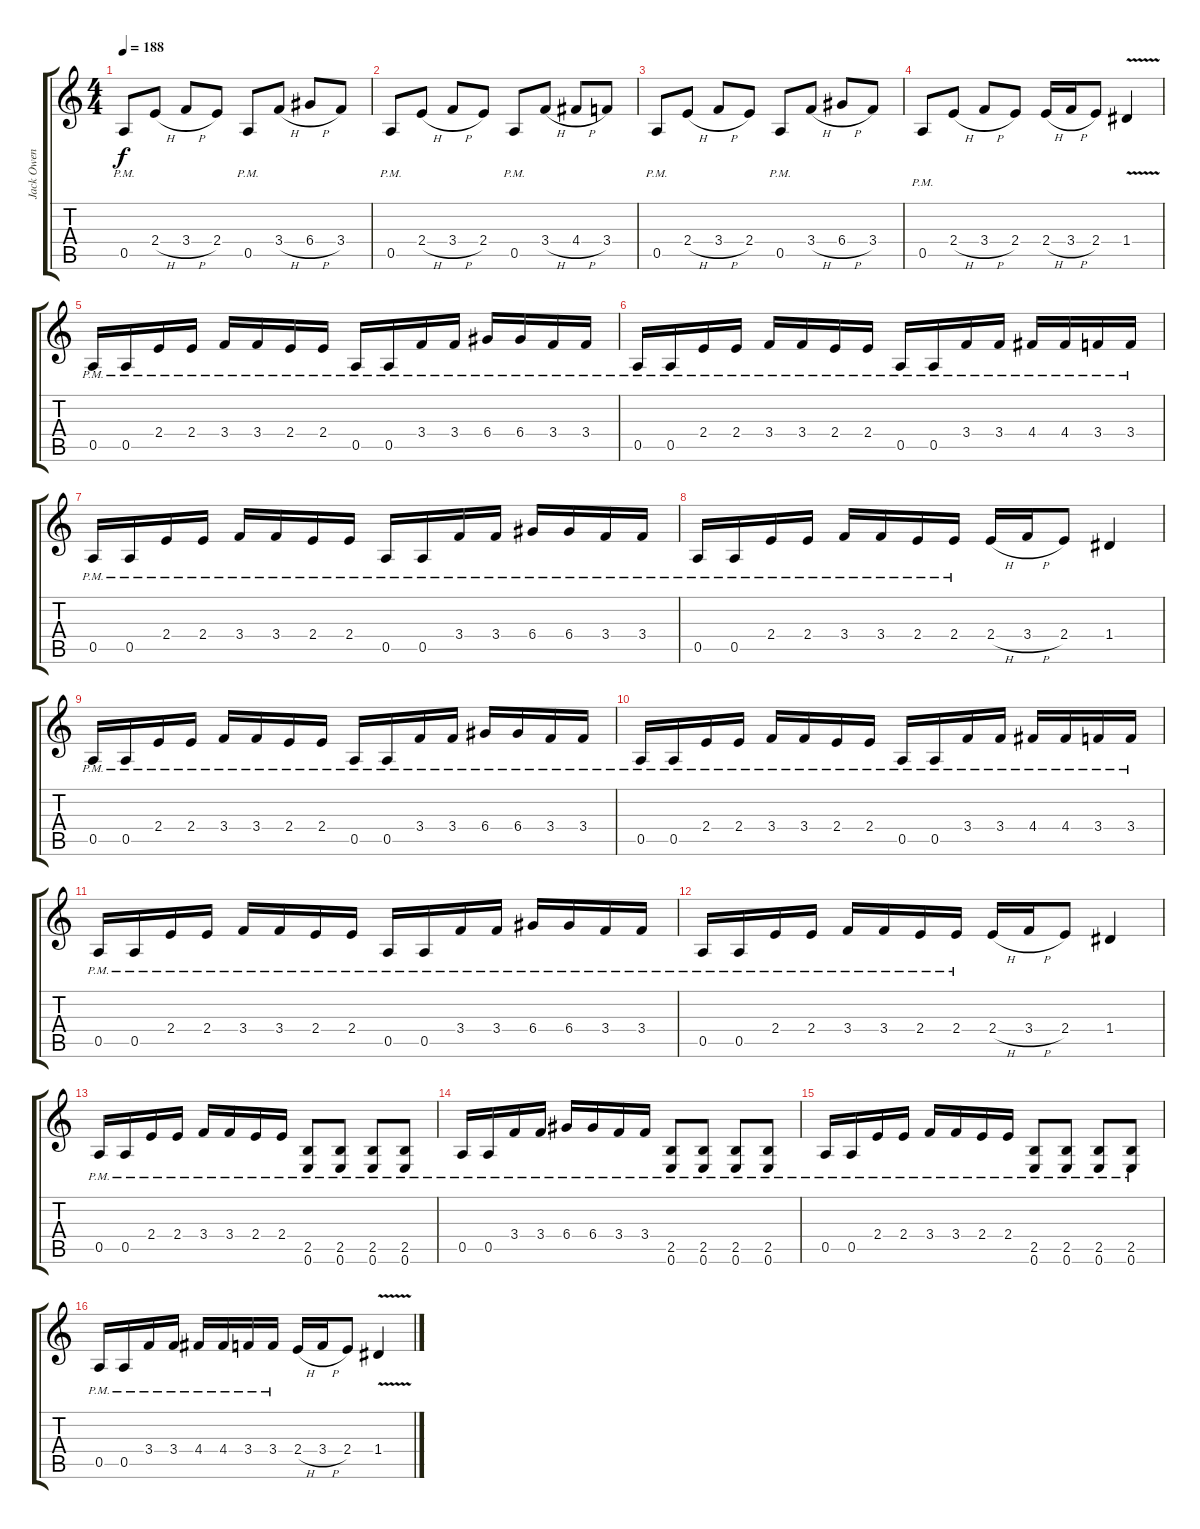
\track ("Jack Owen" "Jack Owen") {instrument distortionguitar}
\staff {score tabs}
\tuning (E4 B3 G3 D3 A2 E2) {hide}
\ts (4 4)
\tempo 188
\clef g2
\ks c
0.5{pm}.8{dy f} 2.4{h}.8 3.4{h}.8 2.4.8 0.5{pm}.8 3.4{h}.8 6.4{h}.8 3.4.8 |
0.5{pm}.8 2.4{h}.8 3.4{h}.8 2.4.8 0.5{pm}.8 3.4{h}.8 4.4{h}.8 3.4.8 |
0.5{pm}.8 2.4{h}.8 3.4{h}.8 2.4.8 0.5{pm}.8 3.4{h}.8 6.4{h}.8 3.4.8 |
0.5{pm}.8 2.4{h}.8 3.4{h}.8 2.4.8 2.4{h}.16 3.4{h}.16 2.4.8 1.4{v}.4 |
0.5{pm}.16 0.5{pm}.16 2.4{pm}.16 2.4{pm}.16 3.4{pm}.16 3.4{pm}.16 2.4{pm}.16 2.4{pm}.16 0.5{pm}.16 0.5{pm}.16 3.4{pm}.16 3.4{pm}.16 6.4{pm}.16 6.4{pm}.16 3.4{pm}.16 3.4{pm}.16 |
0.5{pm}.16 0.5{pm}.16 2.4{pm}.16 2.4{pm}.16 3.4{pm}.16 3.4{pm}.16 2.4{pm}.16 2.4{pm}.16 0.5{pm}.16 0.5{pm}.16 3.4{pm}.16 3.4{pm}.16 4.4{pm}.16 4.4{pm}.16 3.4{pm}.16 3.4{pm}.16 |
0.5{pm}.16 0.5{pm}.16 2.4{pm}.16 2.4{pm}.16 3.4{pm}.16 3.4{pm}.16 2.4{pm}.16 2.4{pm}.16 0.5{pm}.16 0.5{pm}.16 3.4{pm}.16 3.4{pm}.16 6.4{pm}.16 6.4{pm}.16 3.4{pm}.16 3.4{pm}.16 |
0.5{pm}.16 0.5{pm}.16 2.4{pm}.16 2.4{pm}.16 3.4{pm}.16 3.4{pm}.16 2.4{pm}.16 2.4{pm}.16 2.4{h}.16 3.4{h}.16 2.4.8 1.4.4 |
0.5{pm}.16 0.5{pm}.16 2.4{pm}.16 2.4{pm}.16 3.4{pm}.16 3.4{pm}.16 2.4{pm}.16 2.4{pm}.16 0.5{pm}.16 0.5{pm}.16 3.4{pm}.16 3.4{pm}.16 6.4{pm}.16 6.4{pm}.16 3.4{pm}.16 3.4{pm}.16 |
0.5{pm}.16 0.5{pm}.16 2.4{pm}.16 2.4{pm}.16 3.4{pm}.16 3.4{pm}.16 2.4{pm}.16 2.4{pm}.16 0.5{pm}.16 0.5{pm}.16 3.4{pm}.16 3.4{pm}.16 4.4{pm}.16 4.4{pm}.16 3.4{pm}.16 3.4{pm}.16 |
0.5{pm}.16 0.5{pm}.16 2.4{pm}.16 2.4{pm}.16 3.4{pm}.16 3.4{pm}.16 2.4{pm}.16 2.4{pm}.16 0.5{pm}.16 0.5{pm}.16 3.4{pm}.16 3.4{pm}.16 6.4{pm}.16 6.4{pm}.16 3.4{pm}.16 3.4{pm}.16 |
0.5{pm}.16 0.5{pm}.16 2.4{pm}.16 2.4{pm}.16 3.4{pm}.16 3.4{pm}.16 2.4{pm}.16 2.4{pm}.16 2.4{h}.16 3.4{h}.16 2.4.8 1.4.4 |
0.5{pm}.16 0.5{pm}.16 2.4{pm}.16 2.4{pm}.16 3.4{pm}.16 3.4{pm}.16 2.4{pm}.16 2.4{pm}.16 (2.5{pm} 0.6{pm}).8 (2.5{pm} 0.6{pm}).8 (2.5{pm} 0.6{pm}).8 (2.5{pm} 0.6{pm}).8 |
0.5{pm}.16 0.5{pm}.16 3.4{pm}.16 3.4{pm}.16 6.4{pm}.16 6.4{pm}.16 3.4{pm}.16 3.4{pm}.16 (2.5{pm} 0.6{pm}).8 (2.5{pm} 0.6{pm}).8 (2.5{pm} 0.6{pm}).8 (2.5{pm} 0.6{pm}).8 |
0.5{pm}.16 0.5{pm}.16 2.4{pm}.16 2.4{pm}.16 3.4{pm}.16 3.4{pm}.16 2.4{pm}.16 2.4{pm}.16 (2.5{pm} 0.6{pm}).8 (2.5{pm} 0.6{pm}).8 (2.5{pm} 0.6{pm}).8 (2.5{pm} 0.6{pm}).8 |
0.5{pm}.16 0.5{pm}.16 3.4{pm}.16 3.4{pm}.16 4.4{pm}.16 4.4{pm}.16 3.4{pm}.16 3.4{pm}.16 2.4{h}.16 3.4{h}.16 2.4.8 1.4{v}.4
